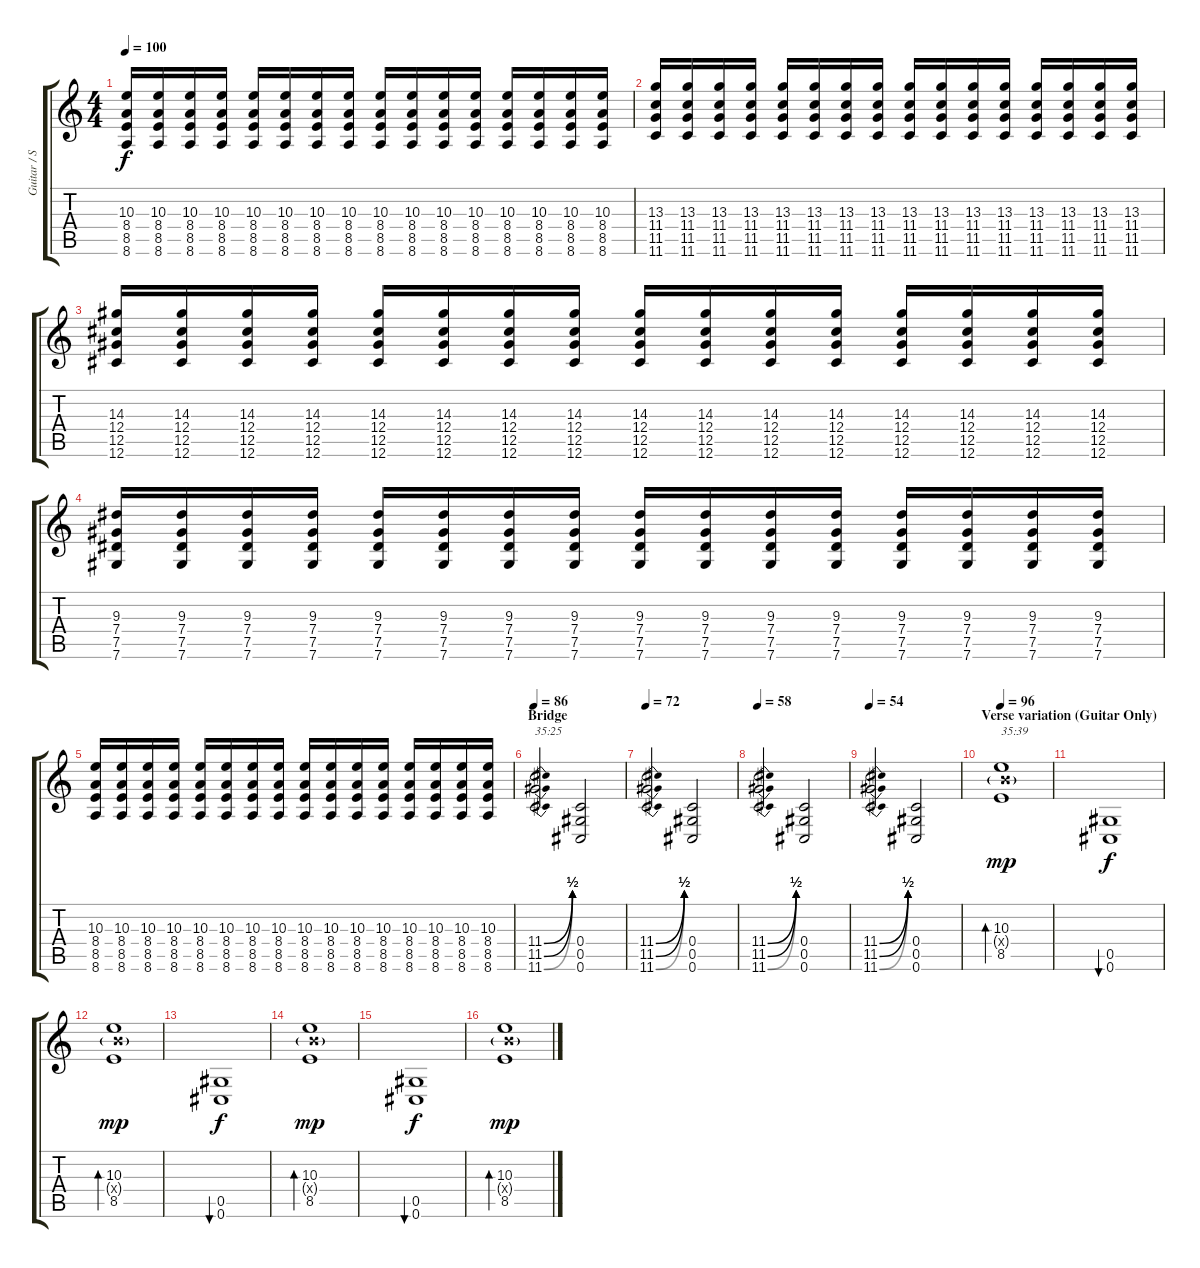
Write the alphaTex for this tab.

\track ("Guitar / Stef Carpenter" "Guitar / S") {instrument distortionguitar}
\staff {score tabs}
\tuning (Eb4 Bb3 Gb3 Db3 Ab2 Db2) {hide}
\ts (4 4)
\tempo 100
\clef g2
\ks c
(10.3 8.4 8.5 8.6).16{dy f} (10.3 8.4 8.5 8.6).16 (10.3 8.4 8.5 8.6).16 (10.3 8.4 8.5 8.6).16 (10.3 8.4 8.5 8.6).16 (10.3 8.4 8.5 8.6).16 (10.3 8.4 8.5 8.6).16 (10.3 8.4 8.5 8.6).16 (10.3 8.4 8.5 8.6).16 (10.3 8.4 8.5 8.6).16 (10.3 8.4 8.5 8.6).16 (10.3 8.4 8.5 8.6).16 (10.3 8.4 8.5 8.6).16 (10.3 8.4 8.5 8.6).16 (10.3 8.4 8.5 8.6).16 (10.3 8.4 8.5 8.6).16 |
(13.3 11.4 11.5 11.6).16 (13.3 11.4 11.5 11.6).16 (13.3 11.4 11.5 11.6).16 (13.3 11.4 11.5 11.6).16 (13.3 11.4 11.5 11.6).16 (13.3 11.4 11.5 11.6).16 (13.3 11.4 11.5 11.6).16 (13.3 11.4 11.5 11.6).16 (13.3 11.4 11.5 11.6).16 (13.3 11.4 11.5 11.6).16 (13.3 11.4 11.5 11.6).16 (13.3 11.4 11.5 11.6).16 (13.3 11.4 11.5 11.6).16 (13.3 11.4 11.5 11.6).16 (13.3 11.4 11.5 11.6).16 (13.3 11.4 11.5 11.6).16 |
(14.3 12.4 12.5 12.6).16 (14.3 12.4 12.5 12.6).16 (14.3 12.4 12.5 12.6).16 (14.3 12.4 12.5 12.6).16 (14.3 12.4 12.5 12.6).16 (14.3 12.4 12.5 12.6).16 (14.3 12.4 12.5 12.6).16 (14.3 12.4 12.5 12.6).16 (14.3 12.4 12.5 12.6).16 (14.3 12.4 12.5 12.6).16 (14.3 12.4 12.5 12.6).16 (14.3 12.4 12.5 12.6).16 (14.3 12.4 12.5 12.6).16 (14.3 12.4 12.5 12.6).16 (14.3 12.4 12.5 12.6).16 (14.3 12.4 12.5 12.6).16 |
(9.3 7.4 7.5 7.6).16 (9.3 7.4 7.5 7.6).16 (9.3 7.4 7.5 7.6).16 (9.3 7.4 7.5 7.6).16 (9.3 7.4 7.5 7.6).16 (9.3 7.4 7.5 7.6).16 (9.3 7.4 7.5 7.6).16 (9.3 7.4 7.5 7.6).16 (9.3 7.4 7.5 7.6).16 (9.3 7.4 7.5 7.6).16 (9.3 7.4 7.5 7.6).16 (9.3 7.4 7.5 7.6).16 (9.3 7.4 7.5 7.6).16 (9.3 7.4 7.5 7.6).16 (9.3 7.4 7.5 7.6).16 (9.3 7.4 7.5 7.6).16 |
(10.3 8.4 8.5 8.6).16 (10.3 8.4 8.5 8.6).16 (10.3 8.4 8.5 8.6).16 (10.3 8.4 8.5 8.6).16 (10.3 8.4 8.5 8.6).16 (10.3 8.4 8.5 8.6).16 (10.3 8.4 8.5 8.6).16 (10.3 8.4 8.5 8.6).16 (10.3 8.4 8.5 8.6).16 (10.3 8.4 8.5 8.6).16 (10.3 8.4 8.5 8.6).16 (10.3 8.4 8.5 8.6).16 (10.3 8.4 8.5 8.6).16 (10.3 8.4 8.5 8.6).16 (10.3 8.4 8.5 8.6).16 (10.3 8.4 8.5 8.6).16 |
\section ("" "Bridge")
\tempo 86
(11.4{be (bend 0 0 60 2)} 11.5{be (bend 0 0 60 2)} 11.6{be (bend 0 0 60 2)}).2{txt "35:25"} (0.4 0.5 0.6).2 |
\tempo 72
(11.4{be (bend 0 0 60 2)} 11.5{be (bend 0 0 60 2)} 11.6{be (bend 0 0 60 2)}).2 (0.4 0.5 0.6).2 |
\tempo 58
(11.4{be (bend 0 0 60 2)} 11.5{be (bend 0 0 60 2)} 11.6{be (bend 0 0 60 2)}).2 (0.4 0.5 0.6).2 |
\tempo 54
(11.4{be (bend 0 0 60 2)} 11.5{be (bend 0 0 60 2)} 11.6{be (bend 0 0 60 2)}).2 (0.4 0.5 0.6).2 |
\section ("" "Verse variation (Guitar Only)")
\tempo 96
(10.3 10.4{g x} 8.5).1{bd 240 txt "35:39" dy mp} |
(0.5 0.6).1{bu 240 dy f} |
(10.3 10.4{g x} 8.5).1{bd 240 dy mp} |
(0.5 0.6).1{bu 240 dy f} |
(10.3 10.4{g x} 8.5).1{bd 240 dy mp} |
(0.5 0.6).1{bu 240 dy f} |
(10.3 10.4{g x} 8.5).1{bd 240 dy mp}
